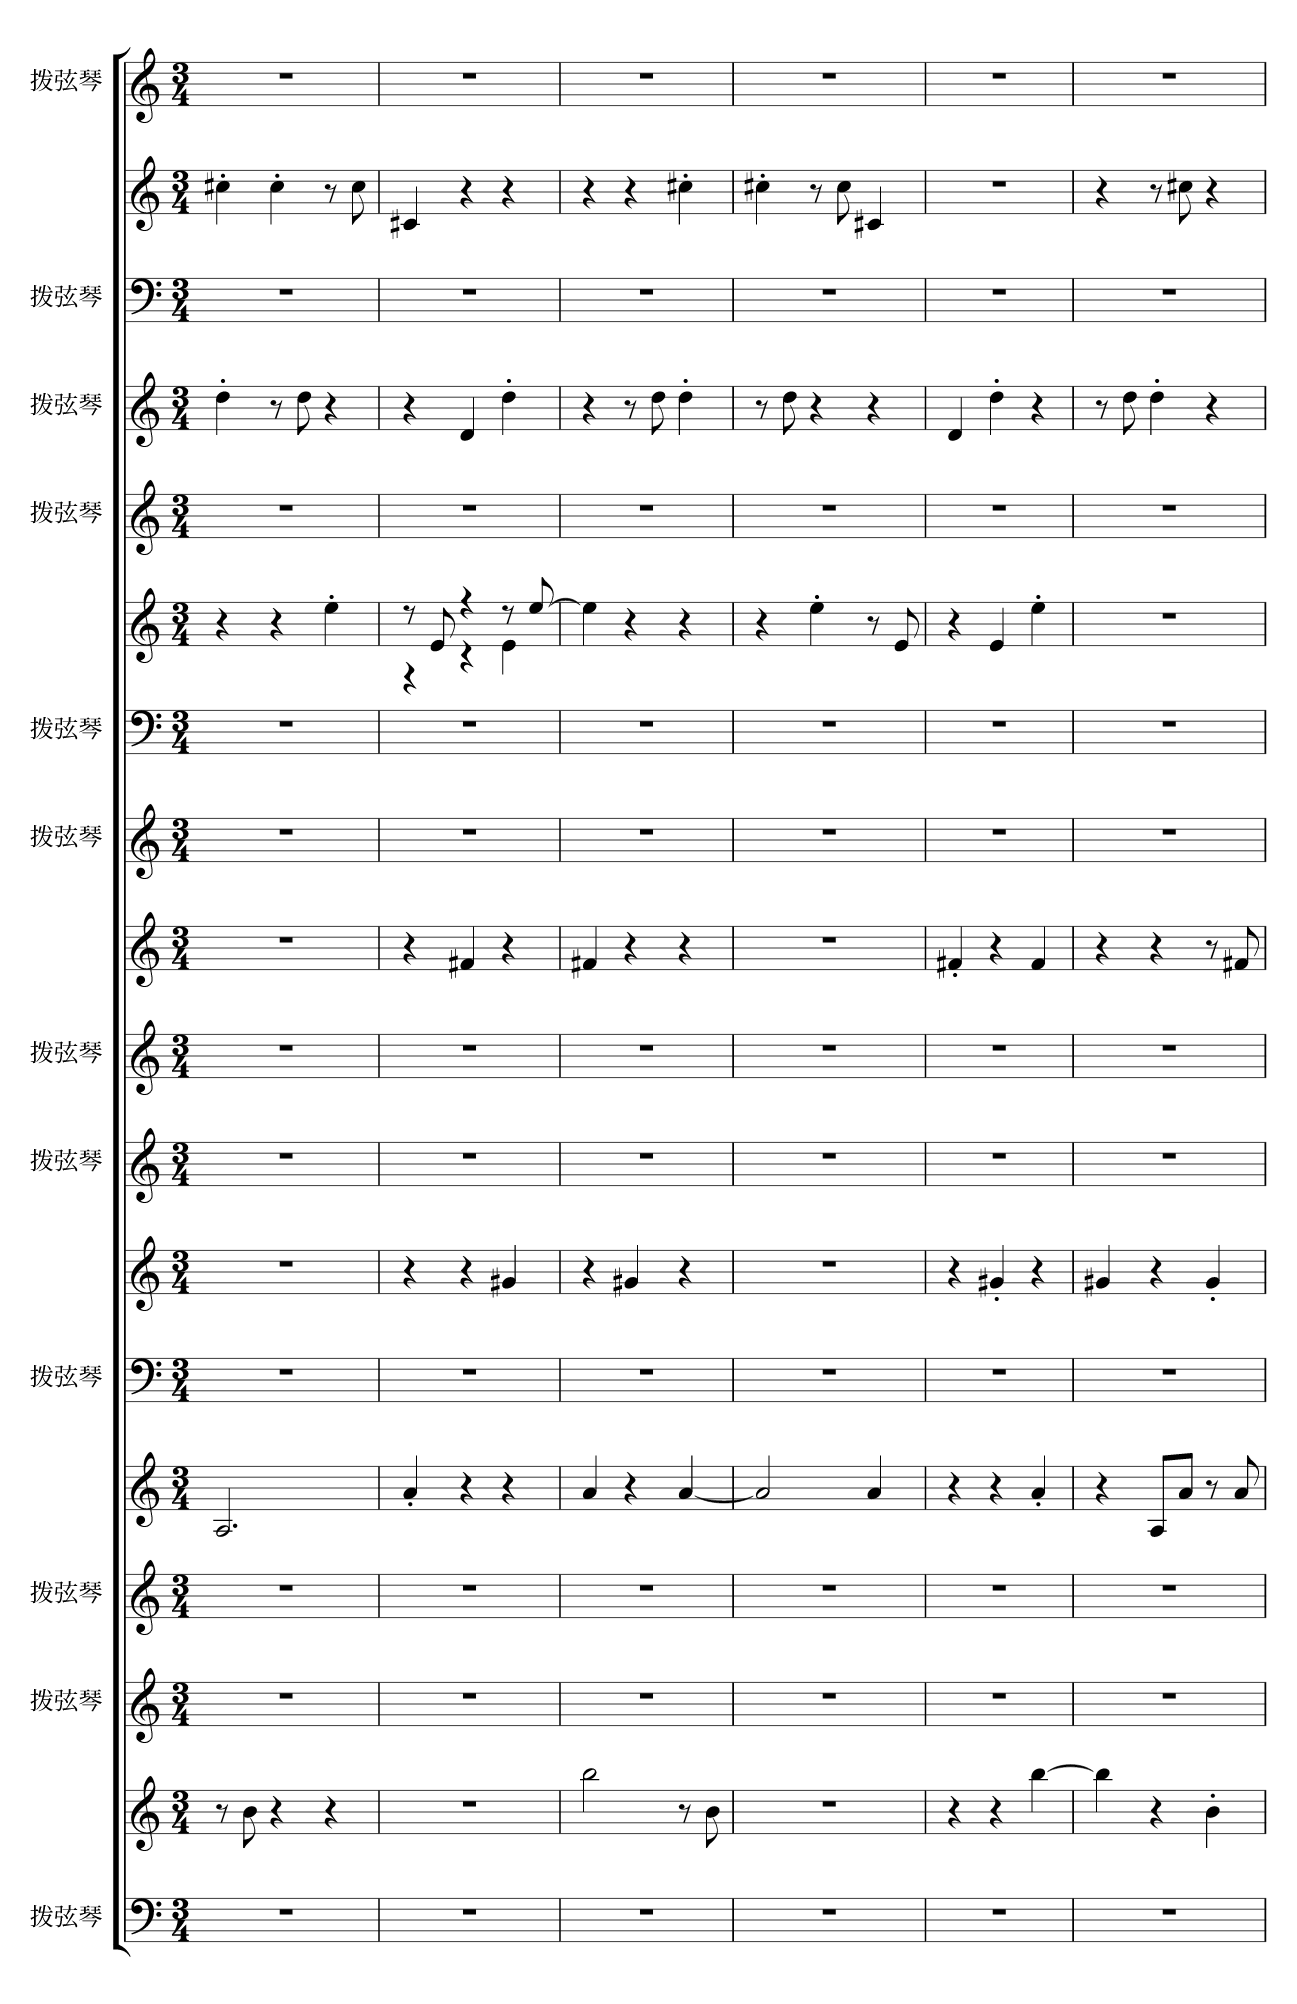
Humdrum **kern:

**kern	**kern	**kern	**kern	**kern	**kern	**kern	**kern	**kern	**kern	**kern	**kern	**kern	**kern	**kern	**kern	**kern	**kern
*part12	*part12	*part11	*part10	*part10	*part9	*part9	*part8	*part7	*part7	*part6	*part5	*part5	*part4	*part3	*part2	*part2	*part1
*staff18	*staff17	*staff16	*staff15	*staff14	*staff13	*staff12	*staff11	*staff10	*staff9	*staff8	*staff7	*staff6	*staff5	*staff4	*staff3	*staff2	*staff1
*I"拨弦琴	*	*I"拨弦琴	*I"拨弦琴	*	*I"拨弦琴	*	*I"拨弦琴	*I"拨弦琴	*	*I"拨弦琴	*I"拨弦琴	*	*I"拨弦琴	*I"拨弦琴	*I"拨弦琴	*	*I"拨弦琴
*clefF4	*clefG2	*clefG2	*clefG2	*clefG2	*clefF4	*clefG2	*clefG2	*clefG2	*clefG2	*clefG2	*clefF4	*clefG2	*clefG2	*clefG2	*clefF4	*clefG2	*clefG2
*k[]	*k[]	*k[]	*k[]	*k[]	*k[]	*k[]	*k[]	*k[]	*k[]	*k[]	*k[]	*k[]	*k[]	*k[]	*k[]	*k[]	*k[]
*M3/4	*M3/4	*M3/4	*M3/4	*M3/4	*M3/4	*M3/4	*M3/4	*M3/4	*M3/4	*M3/4	*M3/4	*M3/4	*M3/4	*M3/4	*M3/4	*M3/4	*M3/4
*MM149	*MM149	*MM149	*MM149	*MM149	*MM149	*MM149	*MM149	*MM149	*MM149	*MM149	*MM149	*MM149	*MM149	*MM149	*MM149	*MM149	*MM149
=1	=1	=1	=1	=1	=1	=1	=1	=1	=1	=1	=1	=1	=1	=1	=1	=1	=1
2.r	8r	2.r	2.r	2.A/	2.r	2.r	2.r	2.r	2.r	2.r	2.r	4r	2.r	4dd'\	2.r	4cc#X'\	2.r
.	8b\	.	.	.	.	.	.	.	.	.	.	.	.	.	.	.	.
.	4r	.	.	.	.	.	.	.	.	.	.	4r	.	8r	.	4cc#'\	.
.	.	.	.	.	.	.	.	.	.	.	.	.	.	8dd\	.	.	.
.	4r	.	.	.	.	.	.	.	.	.	.	4ee'\	.	4r	.	8r	.
.	.	.	.	.	.	.	.	.	.	.	.	.	.	.	.	8cc#\	.
=2	=2	=2	=2	=2	=2	=2	=2	=2	=2	=2	=2	=2	=2	=2	=2	=2	=2
*	*	*	*	*	*	*	*	*	*	*	*	*^	*	*	*	*	*
2.r	2.r	2.r	2.r	4a'/	2.r	4r	2.r	2.r	4r	2.r	2.r	8r	4r	2.r	4r	2.r	4c#X/	2.r
.	.	.	.	.	.	.	.	.	.	.	.	8e/	.	.	.	.	.	.
.	.	.	.	4r	.	4r	.	.	4f#X/	.	.	4r	4r	.	4d/	.	4r	.
.	.	.	.	4r	.	4g#X/	.	.	4r	.	.	8r	4e\	.	4dd'\	.	4r	.
.	.	.	.	.	.	.	.	.	.	.	.	[8ee/	.	.	.	.	.	.
*	*	*	*	*	*	*	*	*	*	*	*	*v	*v	*	*	*	*	*
=3	=3	=3	=3	=3	=3	=3	=3	=3	=3	=3	=3	=3	=3	=3	=3	=3	=3
2.r	2bb\	2.r	2.r	4a/	2.r	4r	2.r	2.r	4f#X/	2.r	2.r	4ee\]	2.r	4r	2.r	4r	2.r
.	.	.	.	4r	.	4g#X/	.	.	4r	.	.	4r	.	8r	.	4r	.
.	.	.	.	.	.	.	.	.	.	.	.	.	.	8dd\	.	.	.
.	8r	.	.	[4a/	.	4r	.	.	4r	.	.	4r	.	4dd'\	.	4cc#X'\	.
.	8b\	.	.	.	.	.	.	.	.	.	.	.	.	.	.	.	.
=4	=4	=4	=4	=4	=4	=4	=4	=4	=4	=4	=4	=4	=4	=4	=4	=4	=4
2.r	2.r	2.r	2.r	2a/]	2.r	2.r	2.r	2.r	2.r	2.r	2.r	4r	2.r	8r	2.r	4cc#X'\	2.r
.	.	.	.	.	.	.	.	.	.	.	.	.	.	8dd\	.	.	.
.	.	.	.	.	.	.	.	.	.	.	.	4ee'\	.	4r	.	8r	.
.	.	.	.	.	.	.	.	.	.	.	.	.	.	.	.	8cc#\	.
.	.	.	.	4a/	.	.	.	.	.	.	.	8r	.	4r	.	4c#X/	.
.	.	.	.	.	.	.	.	.	.	.	.	8e/	.	.	.	.	.
=5	=5	=5	=5	=5	=5	=5	=5	=5	=5	=5	=5	=5	=5	=5	=5	=5	=5
2.r	4r	2.r	2.r	4r	2.r	4r	2.r	2.r	4f#X'/	2.r	2.r	4r	2.r	4d/	2.r	2.r	2.r
.	4r	.	.	4r	.	4g#X'/	.	.	4r	.	.	4e/	.	4dd'\	.	.	.
.	[4bb\	.	.	4a'/	.	4r	.	.	4f#/	.	.	4ee'\	.	4r	.	.	.
!!LO:PB:g=z
=6	=6	=6	=6	=6	=6	=6	=6	=6	=6	=6	=6	=6	=6	=6	=6	=6	=6
2.r	4bb\]	2.r	2.r	4r	2.r	4g#X/	2.r	2.r	4r	2.r	2.r	2.r	2.r	8r	2.r	4r	2.r
.	.	.	.	.	.	.	.	.	.	.	.	.	.	8dd\	.	.	.
.	4r	.	.	8A/L	.	4r	.	.	4r	.	.	.	.	4dd'\	.	8r	.
.	.	.	.	8a/J	.	.	.	.	.	.	.	.	.	.	.	8cc#X\	.
.	4b'\	.	.	8r	.	4g#'/	.	.	8r	.	.	.	.	4r	.	4r	.
.	.	.	.	8a/	.	.	.	.	8f#X/	.	.	.	.	.	.	.	.
=	=	=	=	=	=	=	=	=	=	=	=	=	=	=	=	=	=
*-	*-	*-	*-	*-	*-	*-	*-	*-	*-	*-	*-	*-	*-	*-	*-	*-	*-
